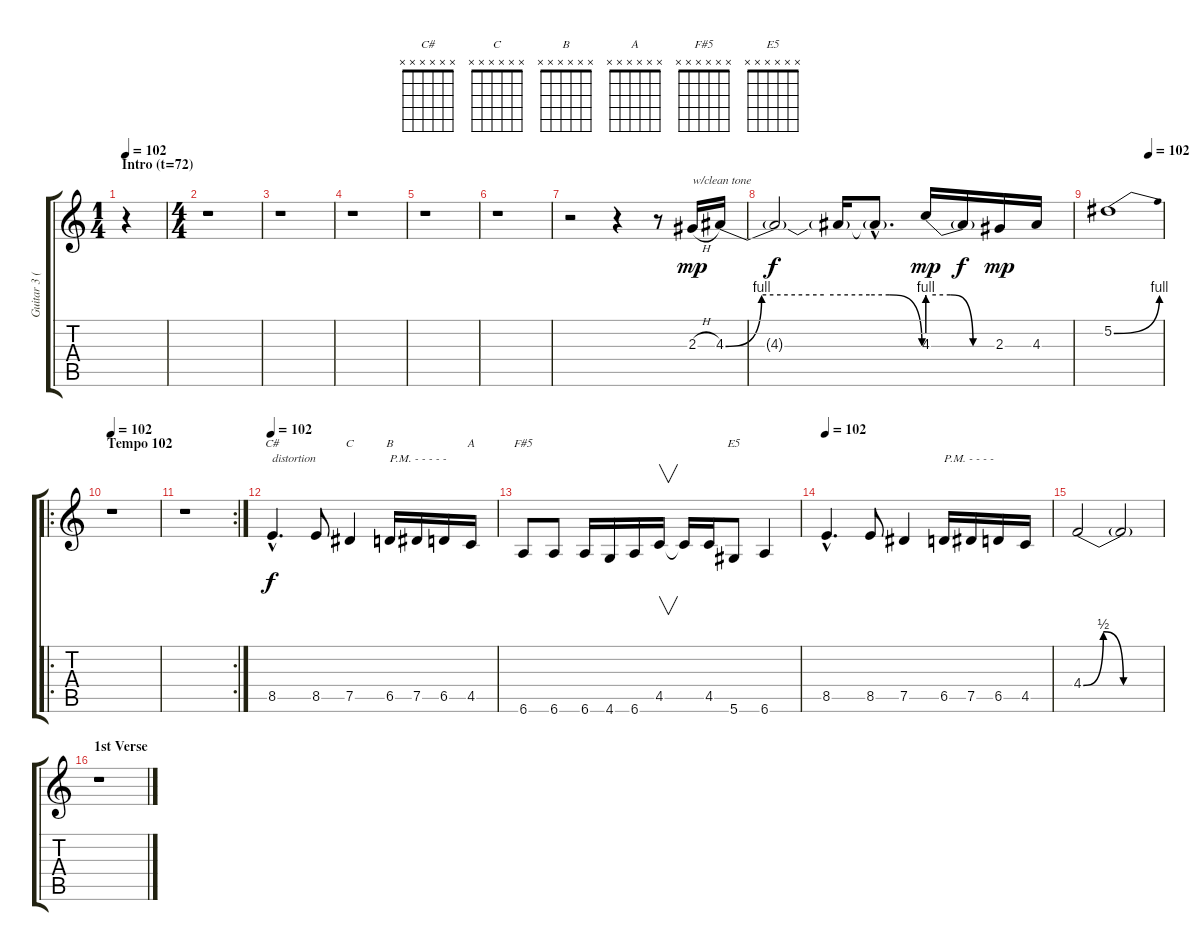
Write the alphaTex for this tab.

\track ("Guitar 3 (Slash)" "Guitar 3 (") {instrument overdrivenguitar}
\staff {score tabs}
\tuning (Eb4 Bb3 Gb3 Db3 Ab2 Eb2) {hide}
\chord ("C#" x x x x x x) {firstfret 0}
\chord ("C" x x x x x x) {firstfret 0}
\chord ("B" x x x x x x) {firstfret 0}
\chord ("A" x x x x x x) {firstfret 0}
\chord ("F#5" x x x x x x) {firstfret 0}
\chord ("E5" x x x x x x) {firstfret 0}
\ts (1 4)
\section ("" "Intro (t=72)")
\tempo 102
\tempo 72
\tempo 102
\clef g2
\ks c
r.4{dy mp instrument overdrivenguitar} |
\ts (4 4)
r.1 |
r.1 |
r.1 |
r.1 |
r.1 |
r.2 r.4 r.8 2.3{h}.16{txt "w/clean tone" instrument electricguitarjazz} 4.3{be (custom 0 0 11 4 30 4 44 4 50 4 60 0)}.16 |
4.3{t}.2{dy f} 4.3{t}.16 4.3{hac t}.8{d} 4.3{be (custom 0 4 20 4 40 0 60 0)}.16{dy mp} 4.3{t}.16{dy f} 2.3.16{dy mp} 4.3.16 |
\tempo (102 0.75)
5.2{be (bend 0 0 60 4)}.1 |
\ro
\section ("" "Tempo 102")
\tempo 102
r.1 |
\rc 2
r.1 |
\tempo 102
8.5{hac}.4{d ch "C#" txt "distortion" dy f instrument overdrivenguitar} 8.5.8 7.5.4{ch "C"} 6.5.16{ch "B" txt "P.M. - - - - -"} 7.5.16 6.5.16 4.5.16{ch "A"} |
6.6.8{ch "F#5"} 6.6.8 6.6.16 4.6.16 6.6.16 4.5.16{v} 4.5{t}.16 4.5.16 5.6.8{ch "E5"} 6.6.4 |
\tempo 102
8.5{hac}.4{d} 8.5.8 7.5.4 6.5.16{txt "P.M. - - - -"} 7.5.16 6.5.16 4.5.16 |
4.4{be (custom 0 0 15 2 30 0 45 0 60 0)}.2 4.4{t}.2 |
\section ("" "1st Verse")
r.1
